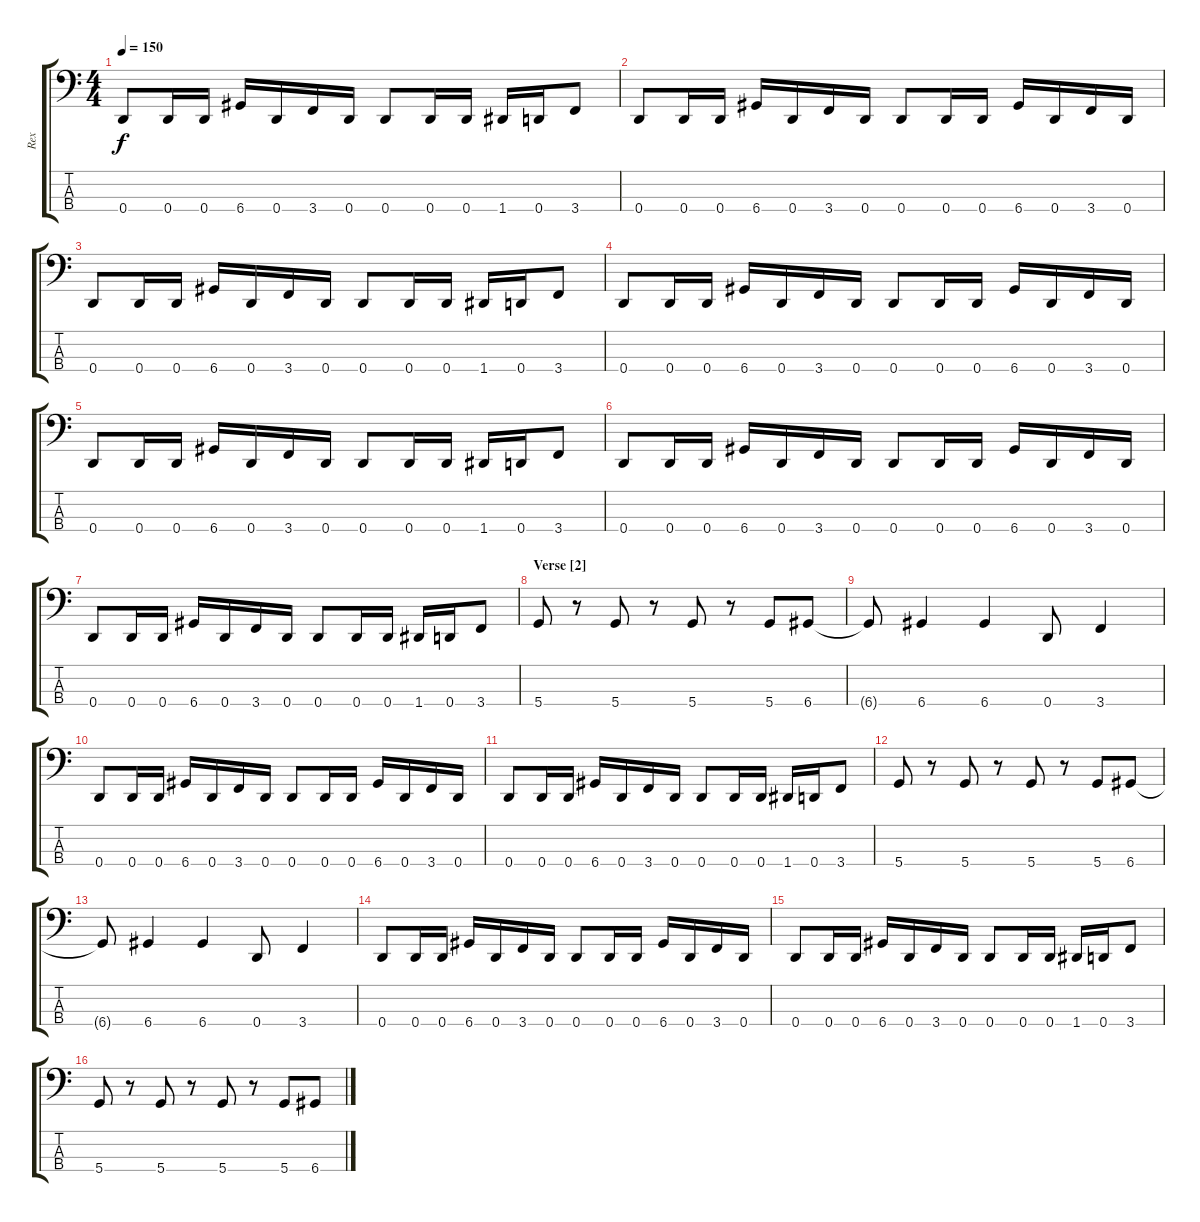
\track ("Rex" "Rex") {instrument electricbassfinger}
\staff {score tabs}
\tuning (F2 C2 G1 D1) {hide}
\ts (4 4)
\tempo 150
\clef f4
\ks c
0.4.8{dy f} 0.4.16 0.4.16 6.4.16 0.4.16 3.4.16 0.4.16 0.4.8 0.4.16 0.4.16 1.4.16 0.4.16 3.4.8 |
0.4.8 0.4.16 0.4.16 6.4.16 0.4.16 3.4.16 0.4.16 0.4.8 0.4.16 0.4.16 6.4.16 0.4.16 3.4.16 0.4.16 |
0.4.8 0.4.16 0.4.16 6.4.16 0.4.16 3.4.16 0.4.16 0.4.8 0.4.16 0.4.16 1.4.16 0.4.16 3.4.8 |
0.4.8 0.4.16 0.4.16 6.4.16 0.4.16 3.4.16 0.4.16 0.4.8 0.4.16 0.4.16 6.4.16 0.4.16 3.4.16 0.4.16 |
0.4.8 0.4.16 0.4.16 6.4.16 0.4.16 3.4.16 0.4.16 0.4.8 0.4.16 0.4.16 1.4.16 0.4.16 3.4.8 |
0.4.8 0.4.16 0.4.16 6.4.16 0.4.16 3.4.16 0.4.16 0.4.8 0.4.16 0.4.16 6.4.16 0.4.16 3.4.16 0.4.16 |
0.4.8 0.4.16 0.4.16 6.4.16 0.4.16 3.4.16 0.4.16 0.4.8 0.4.16 0.4.16 1.4.16 0.4.16 3.4.8 |
\section ("" "Verse [2]")
5.4.8 r.8 5.4.8 r.8 5.4.8 r.8 5.4.8 6.4.8 |
6.4{t}.8 6.4.4 6.4.4 0.4.8 3.4.4 |
0.4.8 0.4.16 0.4.16 6.4.16 0.4.16 3.4.16 0.4.16 0.4.8 0.4.16 0.4.16 6.4.16 0.4.16 3.4.16 0.4.16 |
0.4.8 0.4.16 0.4.16 6.4.16 0.4.16 3.4.16 0.4.16 0.4.8 0.4.16 0.4.16 1.4.16 0.4.16 3.4.8 |
5.4.8 r.8 5.4.8 r.8 5.4.8 r.8 5.4.8 6.4.8 |
6.4{t}.8 6.4.4 6.4.4 0.4.8 3.4.4 |
0.4.8 0.4.16 0.4.16 6.4.16 0.4.16 3.4.16 0.4.16 0.4.8 0.4.16 0.4.16 6.4.16 0.4.16 3.4.16 0.4.16 |
0.4.8 0.4.16 0.4.16 6.4.16 0.4.16 3.4.16 0.4.16 0.4.8 0.4.16 0.4.16 1.4.16 0.4.16 3.4.8 |
5.4.8 r.8 5.4.8 r.8 5.4.8 r.8 5.4.8 6.4.8
